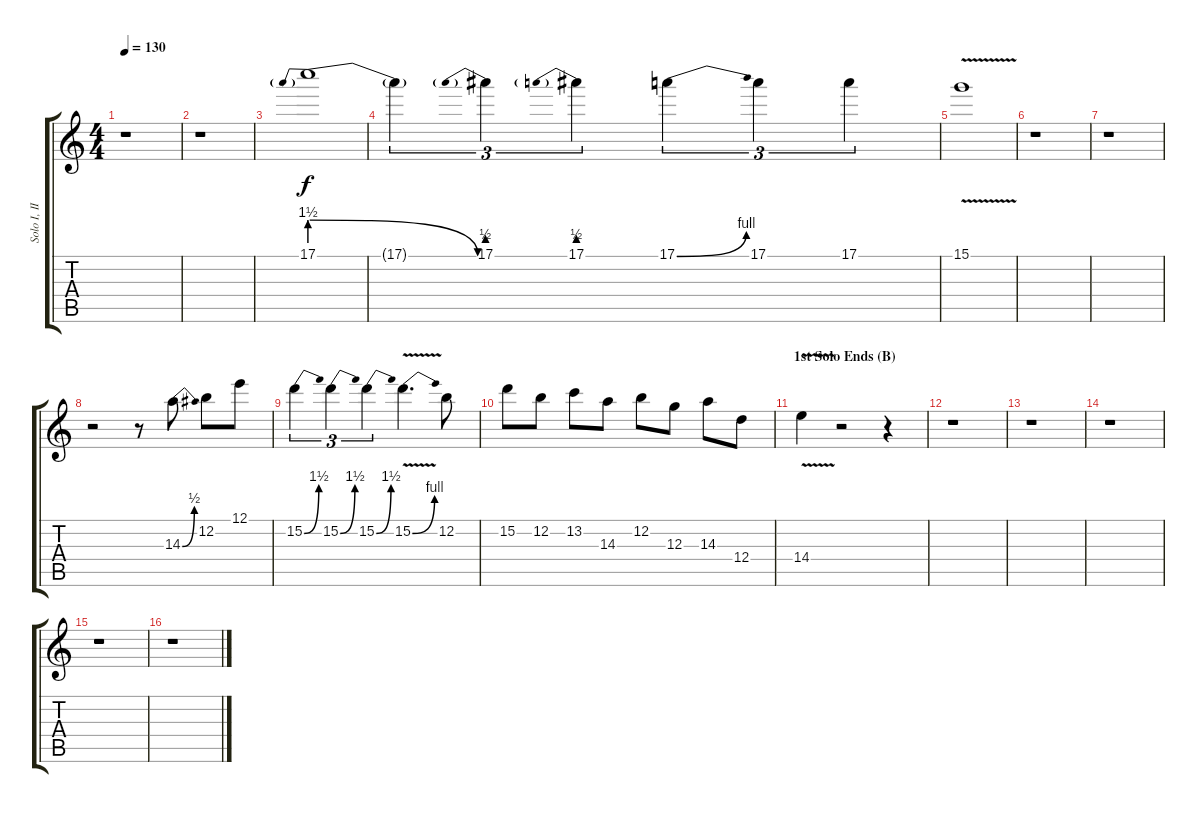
\track ("Solo I, II" "Solo I, II") {instrument distortionguitar}
\staff {score tabs}
\tuning (E4 B3 G3 D3 A2 E2) {hide}
\ts (4 4)
\tempo 130
\clef g2
\ks c
r.1{dy f} |
r.1 |
17.1{be (prebendrelease 0 6 60 0)}.1 |
17.1{t}.4{tu (3 2)} 17.1{be (prebend 0 2 60 2)}.4{tu (3 2)} 17.1{be (prebend 0 2 60 2)}.4{tu (3 2)} 17.1{be (bend 0 0 60 4)}.4{tu (3 2)} 17.1.4{tu (3 2)} 17.1.4{tu (3 2)} |
15.1{v}.1 |
r.1 |
r.1 |
r.2 r.8 14.3{be (bend 0 0 60 2)}.8 12.2.8 12.1.8 |
15.2{be (bend 0 0 60 6)}.4{tu (3 2)} 15.2{be (bend 0 0 60 6)}.4{tu (3 2)} 15.2{be (bend 0 0 60 6)}.4{tu (3 2)} 15.2{be (bend 0 0 60 4) v}.4{d} 12.2.8 |
15.2.8 12.2.8 13.2.8 14.3.8 12.2.8 12.3.8 14.3.8 12.4.8 |
\section ("" "1st Solo Ends (B)")
14.4{v}.4 r.2 r.4 |
r.1 |
r.1 |
r.1 |
r.1 |
r.1
